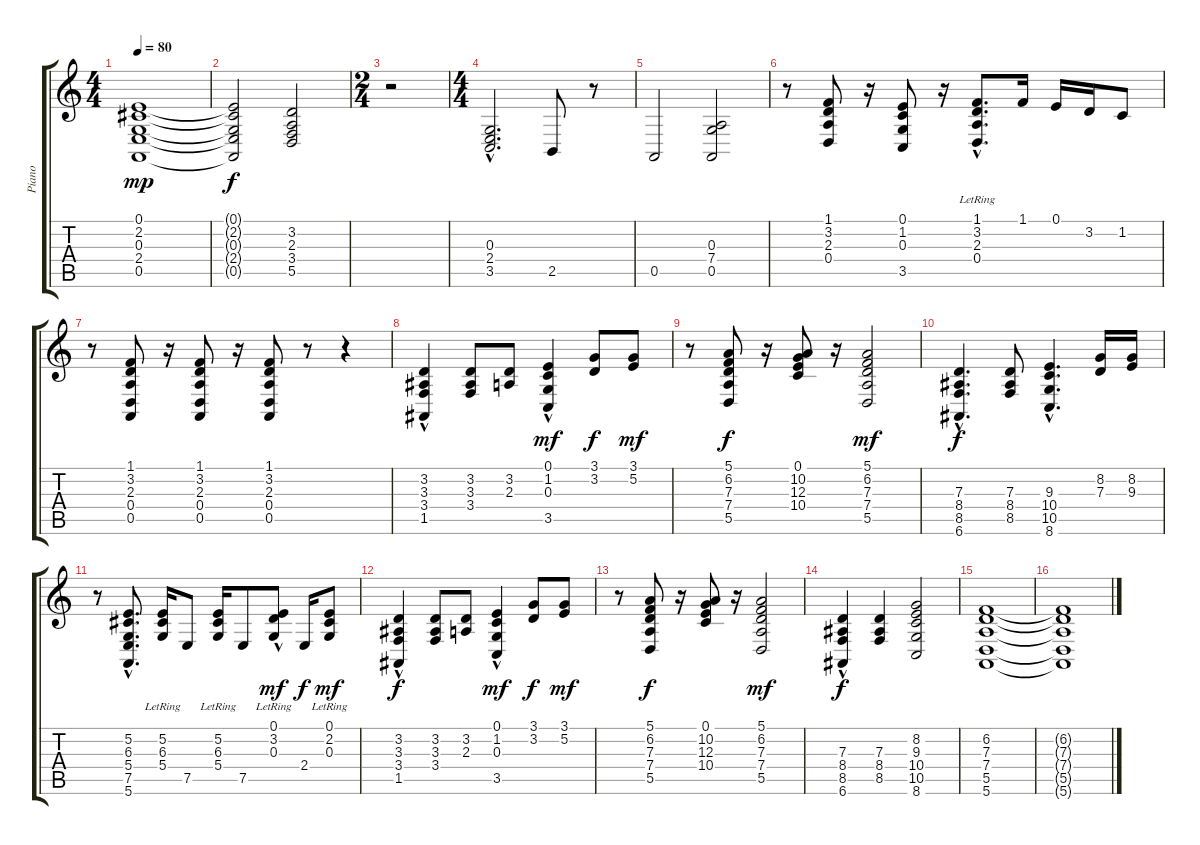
\track ("Piano" "Piano") {instrument acousticgrandpiano}
\staff {score tabs}
\tuning (E4 B3 G3 D3 A2 E2) {hide}
\ts (4 4)
\tempo 80
\clef g2
\ks c
(0.1 2.2 0.3 2.4 0.5).1{dy mp} |
(0.1{t} 2.2{t} 0.3{t} 2.4{t} 0.5{t}).2{dy f} (3.2 2.3 3.4 5.5).2 |
\ts (2 4)
r.2 |
\ts (4 4)
(0.3{hac} 2.4{hac} 3.5{hac}).2{d} 2.5.8 r.8 |
0.5.2 (0.3 7.4 0.5).2 |
r.8 (1.1 3.2 2.3 0.4).8 r.16 (0.1 1.2 0.3 3.5).8 r.16 (1.1{hac} 3.2{hac lr} 2.3{hac lr} 0.4{hac lr}).8{d} 1.1.16 0.1.16 3.2.16 1.2.8 |
r.8 (1.1 3.2 2.3 0.4 0.5).8 r.16 (1.1 3.2 2.3 0.4 0.5).8 r.16 (1.1 3.2 2.3 0.4 0.5).8 r.8 r.4 |
(3.2{hac} 3.3{hac} 3.4{hac} 1.5).4 (3.2 3.3 3.4).8 (3.2 2.3).8 (0.1{hac} 1.2{hac} 0.3{hac} 3.5{hac}).4{dy mf} (3.1 3.2).8{dy f} (3.1 5.2).8{dy mf} |
r.8 (5.1 6.2 7.3 7.4 5.5).8{dy f} r.16 (0.1 10.2 12.3 10.4).8 r.16 (5.1 6.2 7.3 7.4 5.5).2{dy mf} |
(7.3{hac} 8.4{hac} 8.5{hac} 6.6{hac}).4{d dy f} (7.3 8.4 8.5).8 (9.3 10.4{hac} 10.5{hac} 8.6{hac}).4{d} (8.2 7.3).16 (8.2 9.3).16 |
r.8 (5.2 6.3 5.4 7.5{hac} 5.6{hac}).8{d} (5.2{lr} 6.3{lr} 5.4{lr}).16 7.5.8 (5.2{lr} 6.3{lr} 5.4{lr}).16 7.5.8 (0.1{hac lr} 3.2{lr} 0.3{hac lr}).8{dy mf} 2.4.16{dy f} (0.1{lr} 2.2{lr} 0.3{lr}).8{dy mf} |
(3.2{hac} 3.3{hac} 3.4{hac} 1.5).4{dy f} (3.2 3.3 3.4).8 (3.2 2.3).8 (0.1{hac} 1.2{hac} 0.3{hac} 3.5{hac}).4{dy mf} (3.1 3.2).8{dy f} (3.1 5.2).8{dy mf} |
r.8 (5.1 6.2 7.3 7.4 5.5).8{dy f} r.16 (0.1 10.2 12.3 10.4).8 r.16 (5.1 6.2 7.3 7.4 5.5).2{dy mf} |
(7.3{hac} 8.4{hac} 8.5{hac} 6.6).4{dy f} (7.3 8.4 8.5).4 (8.2 9.3 10.4 10.5 8.6).2 |
(6.2 7.3 7.4 5.5 5.6).1 |
(6.2{t} 7.3{t} 7.4{t} 5.5{t} 5.6{t}).1
